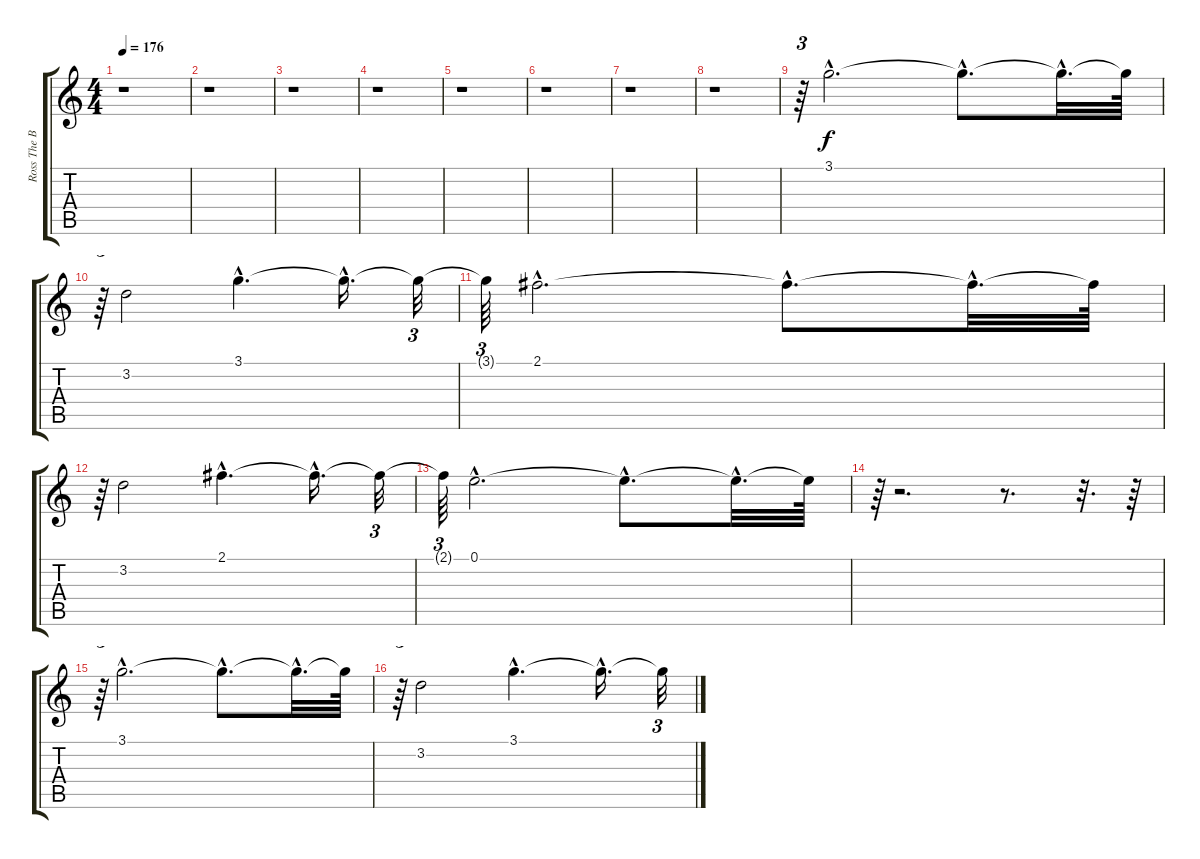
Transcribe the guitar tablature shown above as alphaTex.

\track ("Ross The Boss-Lead" "Ross The B") {instrument distortionguitar}
\staff {score tabs}
\tuning (E4 B3 G3 D3 A2 E2) {hide}
\ts (4 4)
\tempo 176
\clef g2
\ks c
r.1{dy f} |
r.1 |
r.1 |
r.1 |
r.1 |
r.1 |
r.1 |
r.1 |
r.64{tu (3 2)} 3.1{hac}.2{d} 3.1{hac t}.8{d} 3.1{hac t}.32{d} 3.1{t}.64 |
r.64{tu (3 2)} 3.2.2 3.1{hac}.4{d} 3.1{hac t}.16{d} 3.1{t}.32{tu (3 2)} |
3.1{t}.64{tu (3 2)} 2.1{hac}.2{d} 2.1{hac t}.8{d} 2.1{hac t}.32{d} 2.1{t}.64 |
r.64{tu (3 2)} 3.2.2 2.1{hac}.4{d} 2.1{hac t}.16{d} 2.1{t}.32{tu (3 2)} |
2.1{t}.64{tu (3 2)} 0.1{hac}.2{d} 0.1{hac t}.8{d} 0.1{hac t}.32{d} 0.1{t}.64 |
r.64{tu (3 2)} r.2{d} r.8{d} r.32{d} r.64 |
r.64{tu (3 2)} 3.1{hac}.2{d} 3.1{hac t}.8{d} 3.1{hac t}.32{d} 3.1{t}.64 |
r.64{tu (3 2)} 3.2.2 3.1{hac}.4{d} 3.1{hac t}.16{d} 3.1{t}.32{tu (3 2)}
